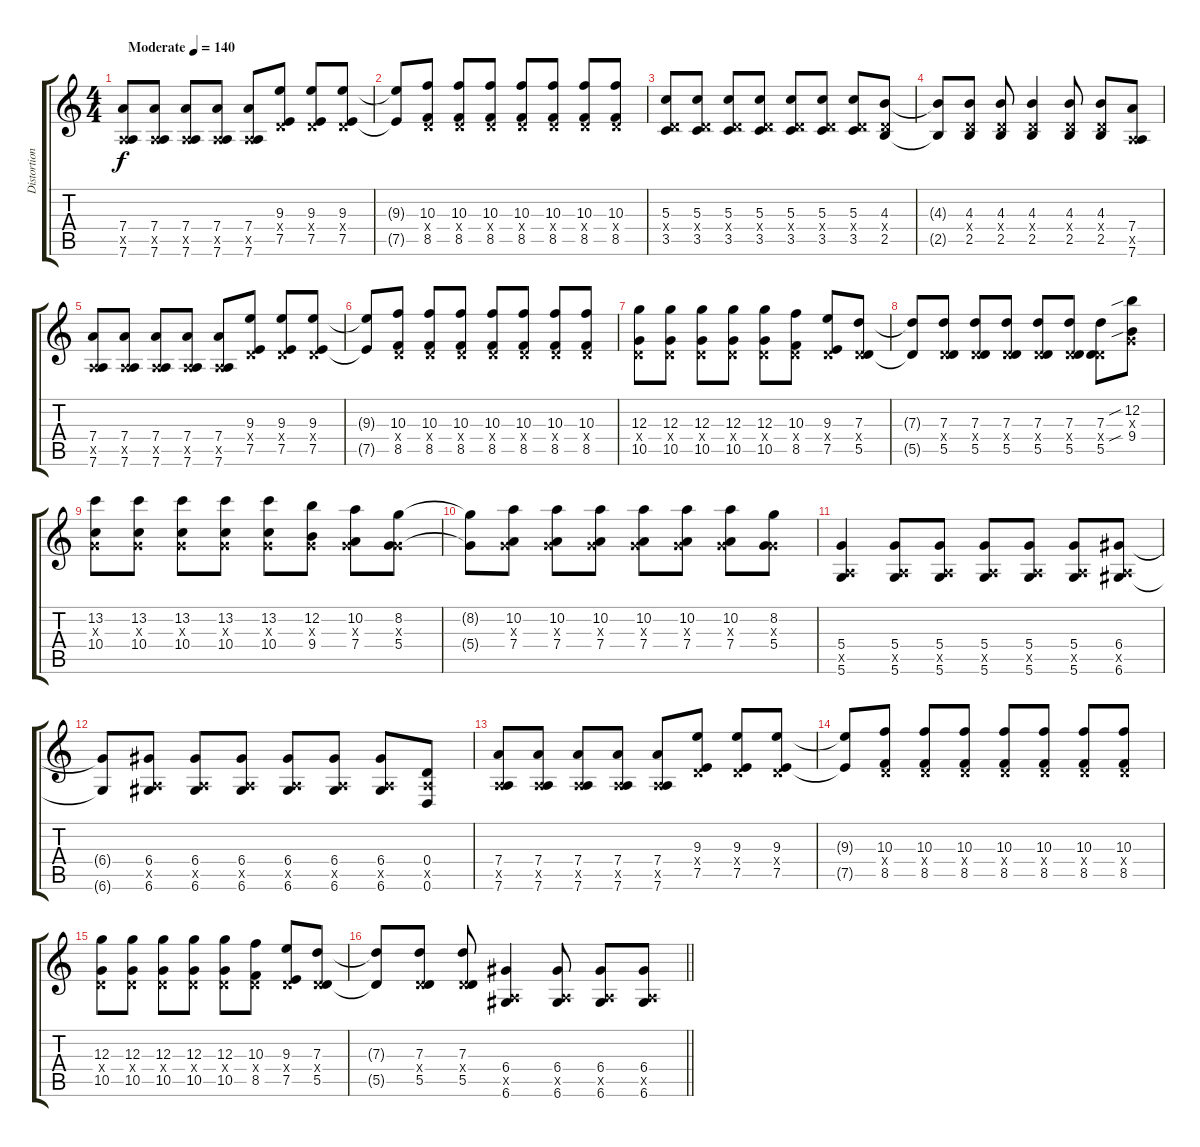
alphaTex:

\track ("Distortion Guitar" "Distortion") {instrument distortionguitar}
\staff {score tabs}
\tuning (E4 B3 G3 D3 A2 D2) {hide}
\ts (4 4)
\tempo (140 "Moderate")
\clef g2
\ks c
(7.4 0.5{x} 7.6).8{dy f instrument distortionguitar} (7.4 0.5{x} 7.6).8 (7.4 0.5{x} 7.6).8 (7.4 0.5{x} 7.6).8 (7.4 0.5{x} 7.6).8 (9.3 0.4{x} 7.5).8 (9.3 0.4{x} 7.5).8 (9.3 0.4{x} 7.5).8 |
(9.3{t} 7.5{t}).8 (10.3 0.4{x} 8.5).8 (10.3 0.4{x} 8.5).8 (10.3 0.4{x} 8.5).8 (10.3 0.4{x} 8.5).8 (10.3 0.4{x} 8.5).8 (10.3 0.4{x} 8.5).8 (10.3 0.4{x} 8.5).8 |
(5.3 0.4{x} 3.5).8 (5.3 0.4{x} 3.5).8 (5.3 0.4{x} 3.5).8 (5.3 0.4{x} 3.5).8 (5.3 0.4{x} 3.5).8 (5.3 0.4{x} 3.5).8 (5.3 0.4{x} 3.5).8 (4.3 0.4{x} 2.5).8 |
(4.3{t} 2.5{t}).8 (4.3 0.4{x} 2.5).8 (4.3 0.4{x} 2.5).8 (4.3 0.4{x} 2.5).4 (4.3 0.4{x} 2.5).8 (4.3 0.4{x} 2.5).8 (7.4 0.5{x} 7.6).8 |
(7.4 0.5{x} 7.6).8 (7.4 0.5{x} 7.6).8 (7.4 0.5{x} 7.6).8 (7.4 0.5{x} 7.6).8 (7.4 0.5{x} 7.6).8 (9.3 0.4{x} 7.5).8 (9.3 0.4{x} 7.5).8 (9.3 0.4{x} 7.5).8 |
(9.3{t} 7.5{t}).8 (10.3 0.4{x} 8.5).8 (10.3 0.4{x} 8.5).8 (10.3 0.4{x} 8.5).8 (10.3 0.4{x} 8.5).8 (10.3 0.4{x} 8.5).8 (10.3 0.4{x} 8.5).8 (10.3 0.4{x} 8.5).8 |
(12.3 0.4{x} 10.5).8 (12.3 0.4{x} 10.5).8 (12.3 0.4{x} 10.5).8 (12.3 0.4{x} 10.5).8 (12.3 0.4{x} 10.5).8 (10.3 0.4{x} 8.5).8 (9.3 0.4{x} 7.5).8 (7.3 0.4{x} 5.5).8 |
(7.3{t} 5.5{t}).8 (7.3 0.4{x} 5.5).8 (7.3 0.4{x} 5.5).8 (7.3 0.4{x} 5.5).8 (7.3 0.4{x} 5.5).8 (7.3 0.4{x} 5.5).8 (7.3 0.4{x} 5.5).8 (12.2{sib} 0.3{x} 9.4{sib}).8 |
(13.2 0.3{x} 10.4).8 (13.2 0.3{x} 10.4).8 (13.2 0.3{x} 10.4).8 (13.2 0.3{x} 10.4).8 (13.2 0.3{x} 10.4).8 (12.2 0.3{x} 9.4).8 (10.2 0.3{x} 7.4).8 (8.2 0.3{x} 5.4).8 |
(8.2{t} 5.4{t}).8 (10.2 0.3{x} 7.4).8 (10.2 0.3{x} 7.4).8 (10.2 0.3{x} 7.4).8 (10.2 0.3{x} 7.4).8 (10.2 0.3{x} 7.4).8 (10.2 0.3{x} 7.4).8 (8.2 0.3{x} 5.4).8 |
(5.4 0.5{x} 5.6).4 (5.4 0.5{x} 5.6).8 (5.4 0.5{x} 5.6).8 (5.4 0.5{x} 5.6).8 (5.4 0.5{x} 5.6).8 (5.4 0.5{x} 5.6).8 (6.4 0.5{x} 6.6).8 |
(6.4{t} 6.6{t}).8 (6.4 0.5{x} 6.6).8 (6.4 0.5{x} 6.6).8 (6.4 0.5{x} 6.6).8 (6.4 0.5{x} 6.6).8 (6.4 0.5{x} 6.6).8 (6.4 0.5{x} 6.6).8 (0.4 0.5{x} 0.6).8 |
(7.4 0.5{x} 7.6).8 (7.4 0.5{x} 7.6).8 (7.4 0.5{x} 7.6).8 (7.4 0.5{x} 7.6).8 (7.4 0.5{x} 7.6).8 (9.3 0.4{x} 7.5).8 (9.3 0.4{x} 7.5).8 (9.3 0.4{x} 7.5).8 |
(9.3{t} 7.5{t}).8 (10.3 0.4{x} 8.5).8 (10.3 0.4{x} 8.5).8 (10.3 0.4{x} 8.5).8 (10.3 0.4{x} 8.5).8 (10.3 0.4{x} 8.5).8 (10.3 0.4{x} 8.5).8 (10.3 0.4{x} 8.5).8 |
(12.3 0.4{x} 10.5).8 (12.3 0.4{x} 10.5).8 (12.3 0.4{x} 10.5).8 (12.3 0.4{x} 10.5).8 (12.3 0.4{x} 10.5).8 (10.3 0.4{x} 8.5).8 (9.3 0.4{x} 7.5).8 (7.3 0.4{x} 5.5).8 |
\barLineRight lightlight
(7.3{t} 5.5{t}).8 (7.3 0.4{x} 5.5).8 (7.3 0.4{x} 5.5).8 (6.4 0.5{x} 6.6).4 (6.4 0.5{x} 6.6).8 (6.4 0.5{x} 6.6).8 (6.4 0.5{x} 6.6).8
